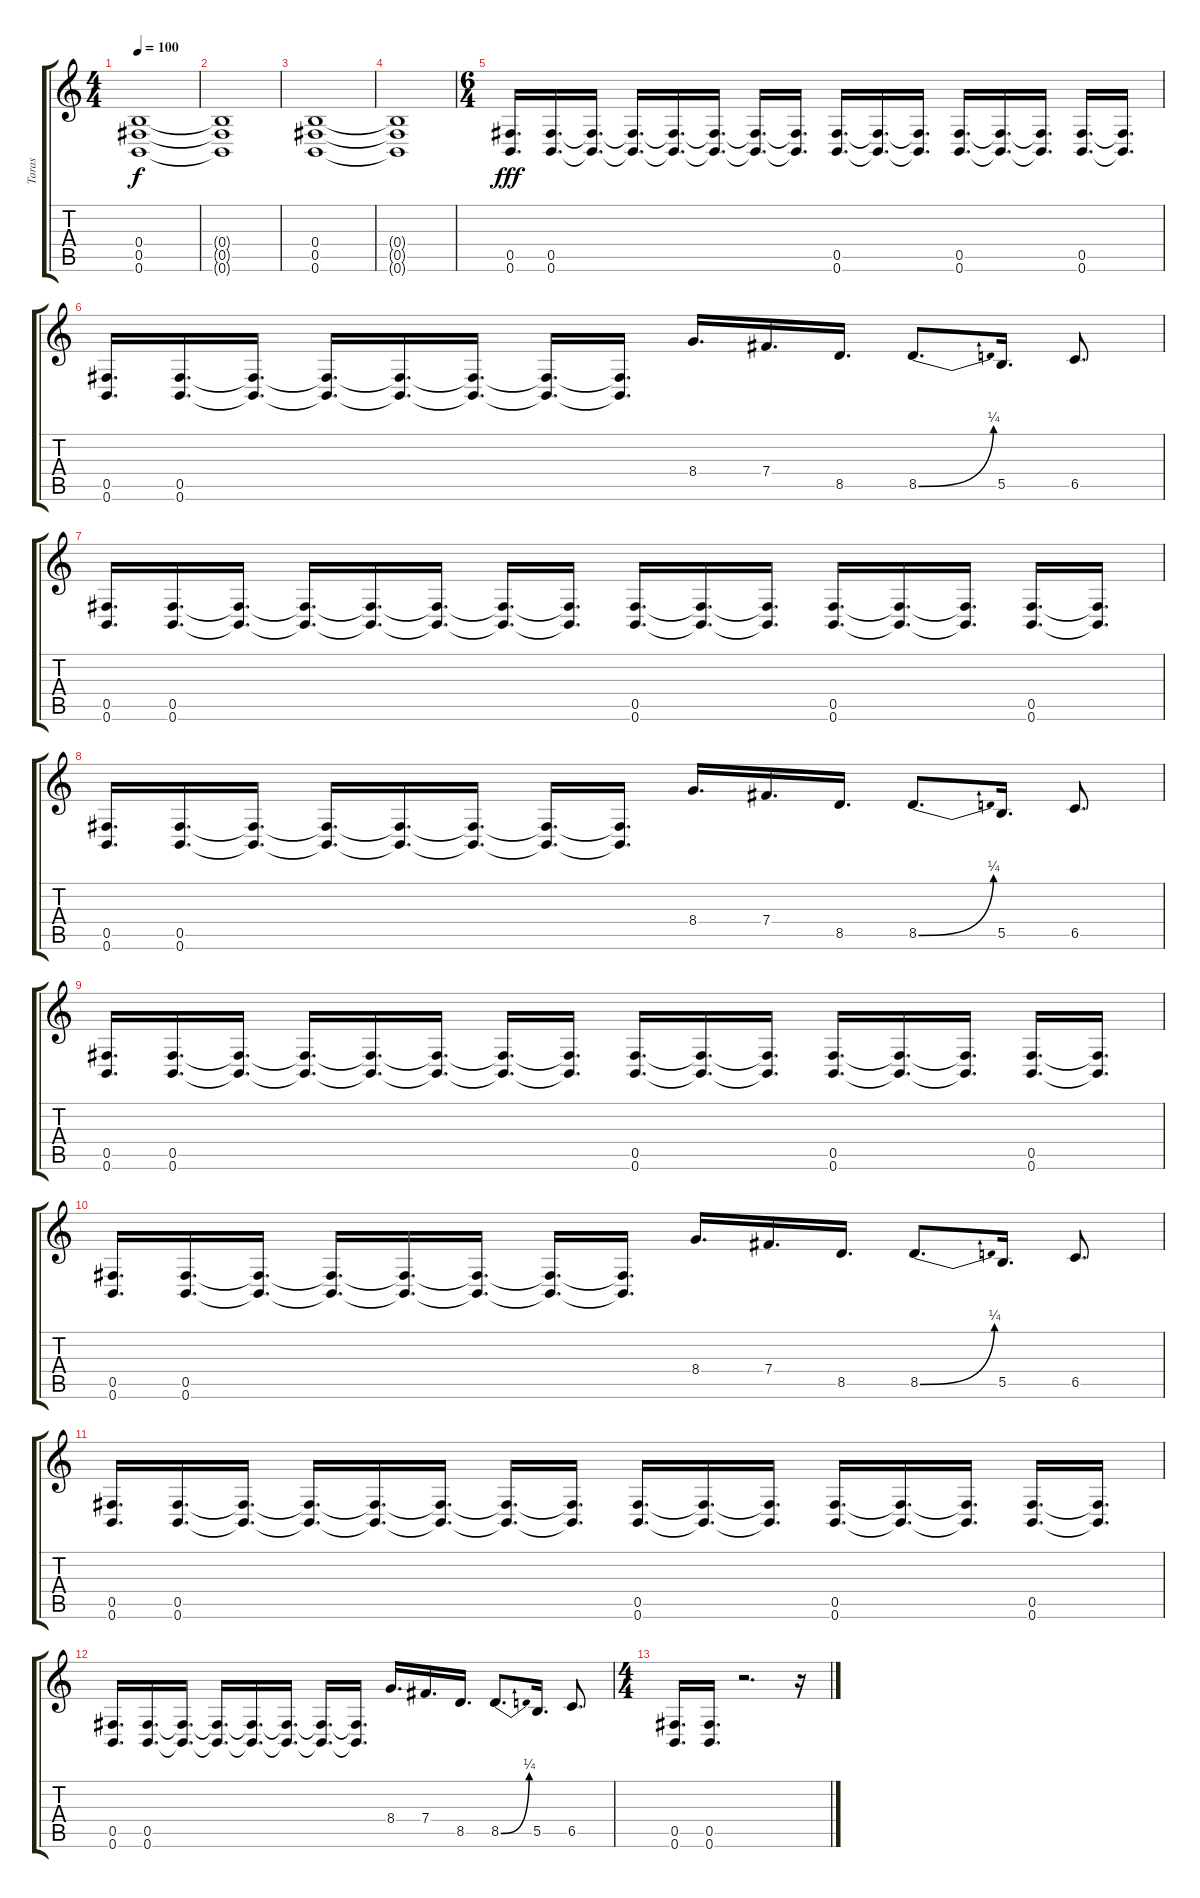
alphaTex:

\track ("Taras" "Taras") {instrument distortionguitar}
\staff {score tabs}
\tuning (Db4 Ab3 E3 B2 Gb2 B1) {hide}
\ts (4 4)
\tempo 100
\clef g2
\ks c
(0.4{t} 0.5{t} 0.6{t}).1{dy f} |
(0.4{t} 0.5{t} 0.6{t}).1 |
(0.4 0.5 0.6).1 |
(0.4{t} 0.5{t} 0.6{t}).1 |
\ts (6 4)
(0.5 0.6).16{d dy fff} (0.5 0.6).16{d} (0.5{t} 0.6{t}).16{d} (0.5{t} 0.6{t}).16{d} (0.5{t} 0.6{t}).16{d} (0.5{t} 0.6{t}).16{d} (0.5{t} 0.6{t}).16{d} (0.5{t} 0.6{t}).16{d} (0.5 0.6).16{d} (0.5{t} 0.6{t}).16{d} (0.5{t} 0.6{t}).16{d} (0.5 0.6).16{d} (0.5{t} 0.6{t}).16{d} (0.5{t} 0.6{t}).16{d} (0.5 0.6).16{d} (0.5{t} 0.6{t}).16{d} |
(0.5 0.6).16{d} (0.5 0.6).16{d} (0.5{t} 0.6{t}).16{d} (0.5{t} 0.6{t}).16{d} (0.5{t} 0.6{t}).16{d} (0.5{t} 0.6{t}).16{d} (0.5{t} 0.6{t}).16{d} (0.5{t} 0.6{t}).16{d} 8.4.16{d} 7.4.16{d} 8.5.16{d} 8.5{be (bend 0 0 60 1)}.8{d} 5.5.16{d} 6.5.8{d} |
(0.5 0.6).16{d} (0.5 0.6).16{d} (0.5{t} 0.6{t}).16{d} (0.5{t} 0.6{t}).16{d} (0.5{t} 0.6{t}).16{d} (0.5{t} 0.6{t}).16{d} (0.5{t} 0.6{t}).16{d} (0.5{t} 0.6{t}).16{d} (0.5 0.6).16{d} (0.5{t} 0.6{t}).16{d} (0.5{t} 0.6{t}).16{d} (0.5 0.6).16{d} (0.5{t} 0.6{t}).16{d} (0.5{t} 0.6{t}).16{d} (0.5 0.6).16{d} (0.5{t} 0.6{t}).16{d} |
(0.5 0.6).16{d} (0.5 0.6).16{d} (0.5{t} 0.6{t}).16{d} (0.5{t} 0.6{t}).16{d} (0.5{t} 0.6{t}).16{d} (0.5{t} 0.6{t}).16{d} (0.5{t} 0.6{t}).16{d} (0.5{t} 0.6{t}).16{d} 8.4.16{d} 7.4.16{d} 8.5.16{d} 8.5{be (bend 0 0 60 1)}.8{d} 5.5.16{d} 6.5.8{d} |
(0.5 0.6).16{d} (0.5 0.6).16{d} (0.5{t} 0.6{t}).16{d} (0.5{t} 0.6{t}).16{d} (0.5{t} 0.6{t}).16{d} (0.5{t} 0.6{t}).16{d} (0.5{t} 0.6{t}).16{d} (0.5{t} 0.6{t}).16{d} (0.5 0.6).16{d} (0.5{t} 0.6{t}).16{d} (0.5{t} 0.6{t}).16{d} (0.5 0.6).16{d} (0.5{t} 0.6{t}).16{d} (0.5{t} 0.6{t}).16{d} (0.5 0.6).16{d} (0.5{t} 0.6{t}).16{d} |
(0.5 0.6).16{d} (0.5 0.6).16{d} (0.5{t} 0.6{t}).16{d} (0.5{t} 0.6{t}).16{d} (0.5{t} 0.6{t}).16{d} (0.5{t} 0.6{t}).16{d} (0.5{t} 0.6{t}).16{d} (0.5{t} 0.6{t}).16{d} 8.4.16{d} 7.4.16{d} 8.5.16{d} 8.5{be (bend 0 0 60 1)}.8{d} 5.5.16{d} 6.5.8{d} |
(0.5 0.6).16{d} (0.5 0.6).16{d} (0.5{t} 0.6{t}).16{d} (0.5{t} 0.6{t}).16{d} (0.5{t} 0.6{t}).16{d} (0.5{t} 0.6{t}).16{d} (0.5{t} 0.6{t}).16{d} (0.5{t} 0.6{t}).16{d} (0.5 0.6).16{d} (0.5{t} 0.6{t}).16{d} (0.5{t} 0.6{t}).16{d} (0.5 0.6).16{d} (0.5{t} 0.6{t}).16{d} (0.5{t} 0.6{t}).16{d} (0.5 0.6).16{d} (0.5{t} 0.6{t}).16{d} |
(0.5 0.6).16{d} (0.5 0.6).16{d} (0.5{t} 0.6{t}).16{d} (0.5{t} 0.6{t}).16{d} (0.5{t} 0.6{t}).16{d} (0.5{t} 0.6{t}).16{d} (0.5{t} 0.6{t}).16{d} (0.5{t} 0.6{t}).16{d} 8.4.16{d} 7.4.16{d} 8.5.16{d} 8.5{be (bend 0 0 60 1)}.8{d} 5.5.16{d} 6.5.8{d} |
\ts (4 4)
(0.5 0.6).16{d} (0.5 0.6).16{d} r.2{d} r.16
